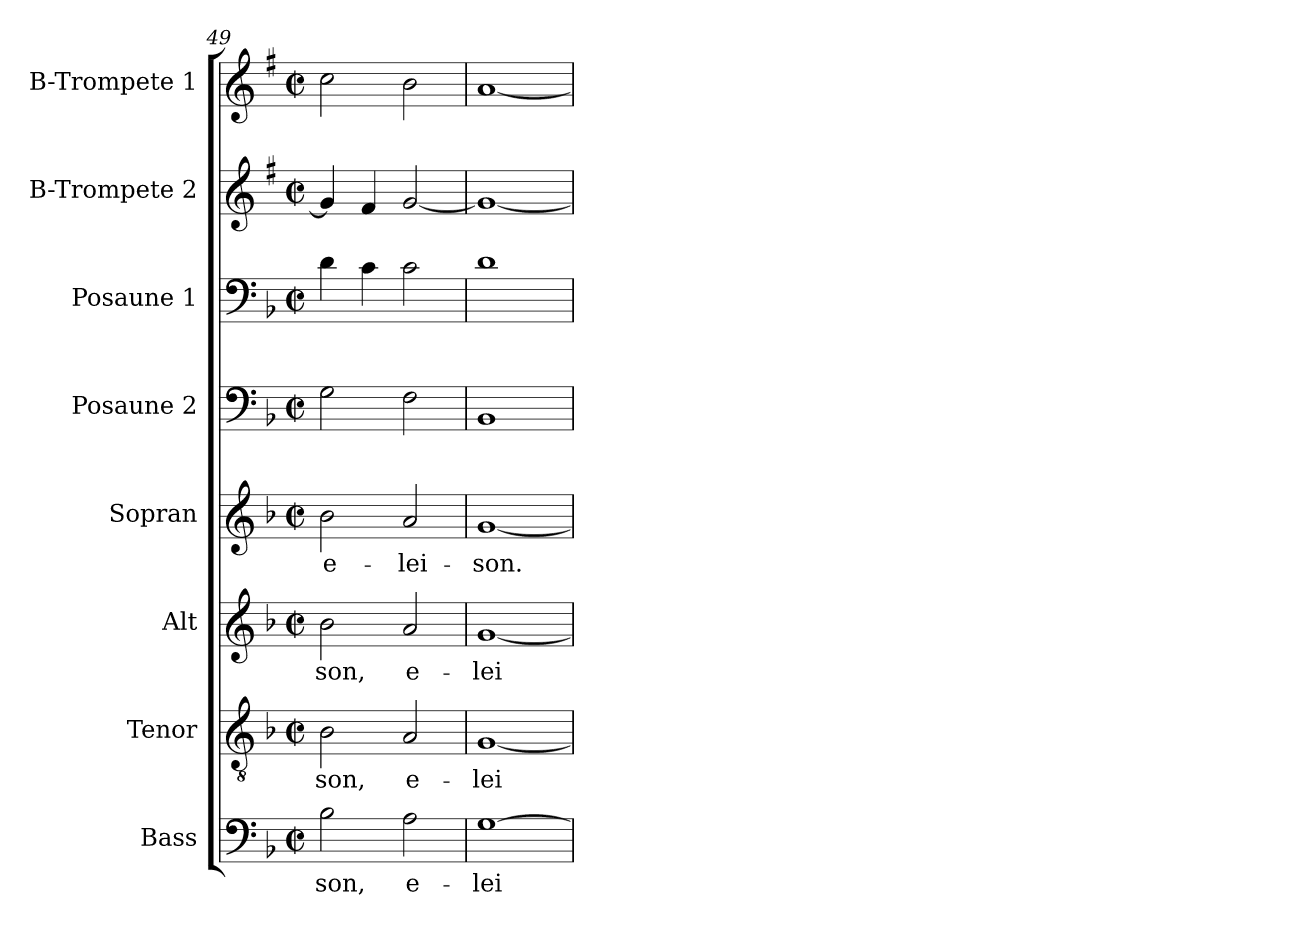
**kern	**text	**kern	**text	**kern	**text	**kern	**text	**kern	**kern	**kern	**kern
*part8	*part8	*part7	*part7	*part6	*part6	*part5	*part5	*part4	*part3	*part2	*part1
*staff8	*staff8	*staff7	*staff7	*staff6	*staff6	*staff5	*staff5	*staff4	*staff3	*staff2	*staff1
*I"Bass	*	*I"Tenor	*	*I"Alt	*	*I"Sopran	*	*I"Posaune 2	*I"Posaune 1	*I"B-Trompete 2	*I"B-Trompete 1
*I'B.	*	*I'T.	*	*I'A.	*	*I'S.	*	*I'Pos. 2	*I'Pos. 1	*I'B Trp. 2	*I'B Trp. 1
!!LO:LB:g=z
*clefF4	*	*clefGv2	*	*clefG2	*	*clefG2	*	*clefF4	*clefF4	*clefG2	*clefG2
*	*	*	*	*	*	*	*	*	*	*ITrd1c2	*ITrd1c2
*k[b-]	*	*k[b-]	*	*k[b-]	*	*k[b-]	*	*k[b-]	*k[b-]	*k[b-]	*k[b-]
*F:	*	*F:	*	*F:	*	*F:	*	*F:	*F:	*F:	*F:
*M2/2	*	*M2/2	*	*M2/2	*	*M2/2	*	*M2/2	*M2/2	*M2/2	*M2/2
*met(c|)	*	*met(c|)	*	*met(c|)	*	*met(c|)	*	*met(c|)	*met(c|)	*met(c|)	*met(c|)
=49	=49	=49	=49	=49	=49	=49	=49	=49	=49	=49	=49
!	!LO:LY:b	!	!LO:LY:b	!	!LO:LY:b	!	!LO:LY:b	!	!	!	!
2B-\	-son,	2B-\	-son,	2b-\	-son,	2b-\	e-	2G\	4d\	4f/]	2b-\
.	.	.	.	.	.	.	.	.	4c\	4e/	.
!	!LO:LY:b	!	!LO:LY:b	!	!LO:LY:b	!	!LO:LY:b	!	!	!	!
2A\	e-	2A/	e-	2a/	e-	2a/	-lei-	2F\	2c\	[2f/	2a\
=50	=50	=50	=50	=50	=50	=50	=50	=50	=50	=50	=50
!	!LO:LY:b	!	!LO:LY:b	!	!LO:LY:b	!	!LO:LY:b	!	!	!	!
[1G	-lei-	[1G	-lei-	[1g	-lei-	[1g	-son.	1BB-	1d	1f_	[1g
=	=	=	=	=	=	=	=	=	=	=	=
*-	*-	*-	*-	*-	*-	*-	*-	*-	*-	*-	*-
